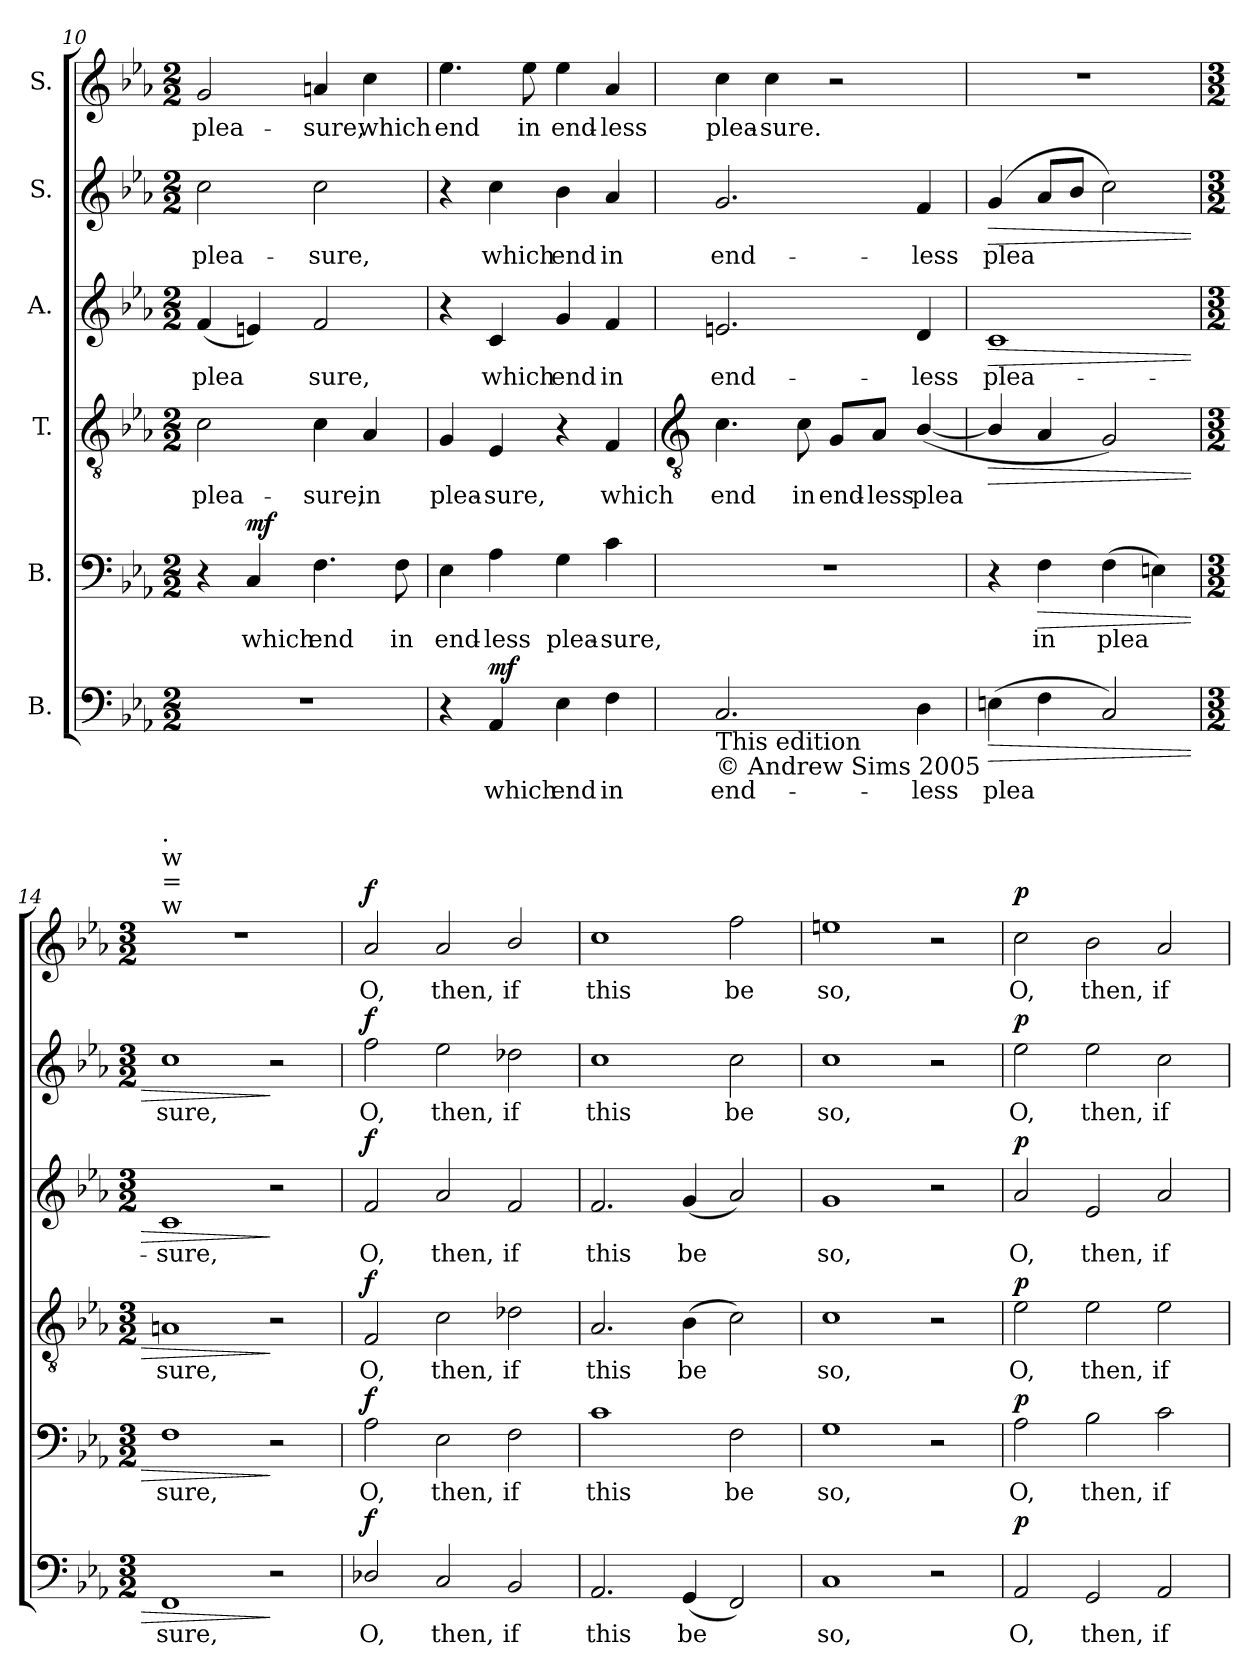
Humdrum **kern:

**kern	**text	**dynam	**kern	**text	**dynam	**kern	**text	**dynam	**kern	**text	**dynam	**kern	**text	**dynam	**kern	**text	**dynam
*part6	*part6	*part6	*part5	*part5	*part5	*part4	*part4	*part4	*part3	*part3	*part3	*part2	*part2	*part2	*part1	*part1	*part1
*staff6	*staff6	*staff6	*staff5	*staff5	*staff5	*staff4	*staff4	*staff4	*staff3	*staff3	*staff3	*staff2	*staff2	*staff2	*staff1	*staff1	*staff1
*I"B.	*	*	*I"B.	*	*	*I"T.	*	*	*I"A.	*	*	*I"S.	*	*	*I"S.	*	*
*clefF4	*	*	*clefF4	*	*	*clefGv2	*	*	*clefG2	*	*	*clefG2	*	*	*clefG2	*	*
*k[b-e-a-]	*	*	*k[b-e-a-]	*	*	*k[b-e-a-]	*	*	*k[b-e-a-]	*	*	*k[b-e-a-]	*	*	*k[b-e-a-]	*	*
*E-:	*	*	*E-:	*	*	*E-:	*	*	*E-:	*	*	*E-:	*	*	*E-:	*	*
*M2/2	*	*	*M2/2	*	*	*M2/2	*	*	*M2/2	*	*	*M2/2	*	*	*M2/2	*	*
=10	=10	=10	=10	=10	=10	=10	=10	=10	=10	=10	=10	=10	=10	=10	=10	=10	=10
!	!	!	!	!	!	!	!LO:LY:b	!	!	!LO:LY:b	!	!	!LO:LY:b	!	!	!LO:LY:b	!
1r	.	.	4r	.	.	2c	plea-	.	(<4f	plea	.	2cc	plea-	.	2g	plea-	.
!	!	!	!	!LO:LY:b	!LO:DY:b	!	!	!	!	!	!	!	!	!	!	!	!
.	.	.	4C	which	mf	.	.	.	4en)	.	.	.	.	.	.	.	.
!	!	!	!	!LO:LY:b	!	!	!LO:LY:b	!	!	!LO:LY:b	!	!	!LO:LY:b	!	!	!LO:LY:b	!
.	.	.	4.F	end	.	4c	-sure,	.	2f	sure,	.	2cc	-sure,	.	4an	-sure,	.
!	!	!	!	!	!	!	!LO:LY:b	!	!	!	!	!	!	!	!	!LO:LY:b	!
.	.	.	.	.	.	4A-	in	.	.	.	.	.	.	.	4cc	which	.
!	!	!	!	!LO:LY:b	!	!	!	!	!	!	!	!	!	!	!	!	!
.	.	.	8F	in	.	.	.	.	.	.	.	.	.	.	.	.	.
=11	=11	=11	=11	=11	=11	=11	=11	=11	=11	=11	=11	=11	=11	=11	=11	=11	=11
!	!	!	!	!LO:LY:b	!	!	!LO:LY:b	!	!	!	!	!	!	!	!	!LO:LY:b	!
4r	.	.	4E-	end-	.	4G	plea-	.	4r	.	.	4r	.	.	4.ee-	end	.
!	!LO:LY:b	!LO:DY:b	!	!LO:LY:b	!	!	!LO:LY:b	!	!	!LO:LY:b	!	!	!LO:LY:b	!	!	!	!
4AA-	which	mf	4A-	-less	.	4E-	-sure,	.	4c	which	.	4cc	which	.	.	.	.
!	!	!	!	!	!	!	!	!	!	!	!	!	!	!	!	!LO:LY:b	!
.	.	.	.	.	.	.	.	.	.	.	.	.	.	.	8ee-	in	.
!	!LO:LY:b	!	!	!LO:LY:b	!	!	!	!	!	!LO:LY:b	!	!	!LO:LY:b	!	!	!LO:LY:b	!
4E-	end	.	4G	plea-	.	4r	.	.	4g	end	.	4b-	end	.	4ee-	end-	.
!	!LO:LY:b	!	!	!LO:LY:b	!	!	!LO:LY:b	!	!	!LO:LY:b	!	!	!LO:LY:b	!	!	!LO:LY:b	!
4F	in	.	4c	-sure,	.	4F	which	.	4f	in	.	4a-	in	.	4a-	-less	.
!!LO:LB:g=z
=12	=12	=12	=12	=12	=12	=12	=12	=12	=12	=12	=12	=12	=12	=12	=12	=12	=12
*	*	*	*	*	*	*clefGv2	*	*	*	*	*	*	*	*	*	*	*
!LO:TX:b:t=This edition	!	!	!	!	!	!	!	!	!	!	!	!	!	!	!	!	!
!LO:TX:b:t=© Andrew Sims 2005	!	!	!	!	!	!	!	!	!	!	!	!	!	!	!	!	!
!	!LO:LY:b	!	!	!	!	!	!LO:LY:b	!	!	!LO:LY:b	!	!	!LO:LY:b	!	!	!LO:LY:b	!
2.C	end-	.	1r	.	.	4.c	end	.	2.en	end-	.	2.g	end-	.	4cc	plea-	.
!	!	!	!	!	!	!	!	!	!	!	!	!	!	!	!	!LO:LY:b	!
.	.	.	.	.	.	.	.	.	.	.	.	.	.	.	4cc	-sure.	.
!	!	!	!	!	!	!	!LO:LY:b	!	!	!	!	!	!	!	!	!	!
.	.	.	.	.	.	8c	in	.	.	.	.	.	.	.	.	.	.
!	!	!	!	!	!	!	!LO:LY:b	!	!	!	!	!	!	!	!	!	!
.	.	.	.	.	.	8GL	end-	.	.	.	.	.	.	.	2r	.	.
!	!	!	!	!	!	!	!LO:LY:b	!	!	!	!	!	!	!	!	!	!
.	.	.	.	.	.	8A-J	-less	.	.	.	.	.	.	.	.	.	.
!	!LO:LY:b	!	!	!	!	!	!LO:LY:b	!	!	!LO:LY:b	!	!	!LO:LY:b	!	!	!	!
4D	-less	.	.	.	.	(<[4B-/	plea	.	4d	-less	.	4f	-less	.	.	.	.
=13	=13	=13	=13	=13	=13	=13	=13	=13	=13	=13	=13	=13	=13	=13	=13	=13	=13
!	!LO:LY:b	!LO:HP:b	!	!	!	!	!	!LO:HP:b	!	!LO:LY:b	!LO:HP:b	!	!LO:LY:b	!LO:HP:b	!	!	!
(>4En	plea	>	4r	.	.	4B-/]	.	>	1c	plea-	>	(<4g	plea	>	1r	.	.
!	!	!	!	!LO:LY:b	!LO:HP:b	!	!	!	!	!	!	!	!	!	!	!	!
4F	.	.	4F	in	>	4A-	.	.	.	.	.	8a-L	.	.	.	.	.
.	.	.	.	.	.	.	.	.	.	.	.	8b-J	.	.	.	.	.
!	!	!	!	!LO:LY:b	!	!	!	!	!	!	!	!	!	!	!	!	!
2C)	.	.	(>4F	plea	.	2G)	.	.	.	.	.	2cc)	.	.	.	.	.
.	.	.	4En)	.	.	.	.	.	.	.	.	.	.	.	.	.	.
=14	=14	=14	=14	=14	=14	=14	=14	=14	=14	=14	=14	=14	=14	=14	=14	=14	=14
*M3/2	*	*	*M3/2	*	*	*M3/2	*	*	*M3/2	*	*	*M3/2	*	*	*M3/2	*	*
!	!	!	!	!	!	!	!	!	!	!	!	!	!	!	!LO:TX:a:t=w	!	!
!	!	!	!	!	!	!	!	!	!	!	!	!	!	!	!LO:TX:a:t==	!	!
!	!	!	!	!	!	!	!	!	!	!	!	!	!	!	!LO:TX:a:t=w	!	!
!	!	!	!	!	!	!	!	!	!	!	!	!	!	!	!LO:TX:a:t=.	!	!
!	!LO:LY:b	!	!	!LO:LY:b	!	!	!LO:LY:b	!	!	!LO:LY:b	!	!	!LO:LY:b	!	!LO:N:vis=1	!	!
1FF	sure,	.	1F	sure,	.	1An	sure,	.	1c	-sure,	.	1cc	sure,	.	1.r	.	.
2r	.	]	2r	.	]	2r	.	]	2r	.	]	2r	.	]	.	.	.
=15	=15	=15	=15	=15	=15	=15	=15	=15	=15	=15	=15	=15	=15	=15	=15	=15	=15
!	!LO:LY:b	!LO:DY:a	!	!LO:LY:b	!LO:DY:a	!	!LO:LY:b	!LO:DY:b	!	!LO:LY:b	!LO:DY:b	!	!LO:LY:b	!LO:DY:a	!	!LO:LY:b	!LO:DY:a
2D-X/	O,	f	2A-	O,	f	2F	O,	f	2f	O,	f	2ff	O,	f	2a-	O,	f
!	!LO:LY:b	!	!	!LO:LY:b	!	!	!LO:LY:b	!	!	!LO:LY:b	!	!	!LO:LY:b	!	!	!LO:LY:b	!
2C	then,	.	2E-	then,	.	2c	then,	.	2a-	then,	.	2ee-	then,	.	2a-	then,	.
!	!LO:LY:b	!	!	!LO:LY:b	!	!	!LO:LY:b	!	!	!LO:LY:b	!	!	!LO:LY:b	!	!	!LO:LY:b	!
2BB-	if	.	2F	if	.	2d-X	if	.	2f	if	.	2dd-X	if	.	2b-/	if	.
=16	=16	=16	=16	=16	=16	=16	=16	=16	=16	=16	=16	=16	=16	=16	=16	=16	=16
!	!LO:LY:b	!	!	!LO:LY:b	!	!	!LO:LY:b	!	!	!LO:LY:b	!	!	!LO:LY:b	!	!	!LO:LY:b	!
2.AA-	this	.	1c	this	.	2.A-	this	.	2.f	this	.	1cc	this	.	1cc	this	.
!	!LO:LY:b	!	!	!	!	!	!LO:LY:b	!	!	!LO:LY:b	!	!	!	!	!	!	!
(<4GG	be	.	.	.	.	(>4B-	be	.	(<4g	be	.	.	.	.	.	.	.
!	!	!	!	!LO:LY:b	!	!	!	!	!	!	!	!	!LO:LY:b	!	!	!LO:LY:b	!
2FF)	.	.	2F	be	.	2c)	.	.	2a-)	.	.	2cc	be	.	2ff	be	.
=17	=17	=17	=17	=17	=17	=17	=17	=17	=17	=17	=17	=17	=17	=17	=17	=17	=17
!	!LO:LY:b	!	!	!LO:LY:b	!	!	!LO:LY:b	!	!	!LO:LY:b	!	!	!LO:LY:b	!	!	!LO:LY:b	!
1C	so,	.	1G	so,	.	1c	so,	.	1g	so,	.	1cc	so,	.	1een	so,	.
2r	.	.	2r	.	.	2r	.	.	2r	.	.	2r	.	.	2r	.	.
=18	=18	=18	=18	=18	=18	=18	=18	=18	=18	=18	=18	=18	=18	=18	=18	=18	=18
!	!LO:LY:b	!LO:DY:a	!	!LO:LY:b	!LO:DY:b	!	!LO:LY:b	!LO:DY:a	!	!LO:LY:b	!LO:DY:b	!	!LO:LY:b	!LO:DY:a	!	!LO:LY:b	!LO:DY:a
2AA-	O,	p	2A-	O,	p	2e-	O,	p	2a-	O,	p	2ee-	O,	p	2cc	O,	p
!	!LO:LY:b	!	!	!LO:LY:b	!	!	!LO:LY:b	!	!	!LO:LY:b	!	!	!LO:LY:b	!	!	!LO:LY:b	!
2GG	then,	.	2B-	then,	.	2e-	then,	.	2e-	then,	.	2ee-	then,	.	2b-	then,	.
!	!LO:LY:b	!	!	!LO:LY:b	!	!	!LO:LY:b	!	!	!LO:LY:b	!	!	!LO:LY:b	!	!	!LO:LY:b	!
2AA-	if	.	2c	if	.	2e-	if	.	2a-	if	.	2cc	if	.	2a-	if	.
=	=	=	=	=	=	=	=	=	=	=	=	=	=	=	=	=	=
*-	*-	*-	*-	*-	*-	*-	*-	*-	*-	*-	*-	*-	*-	*-	*-	*-	*-
